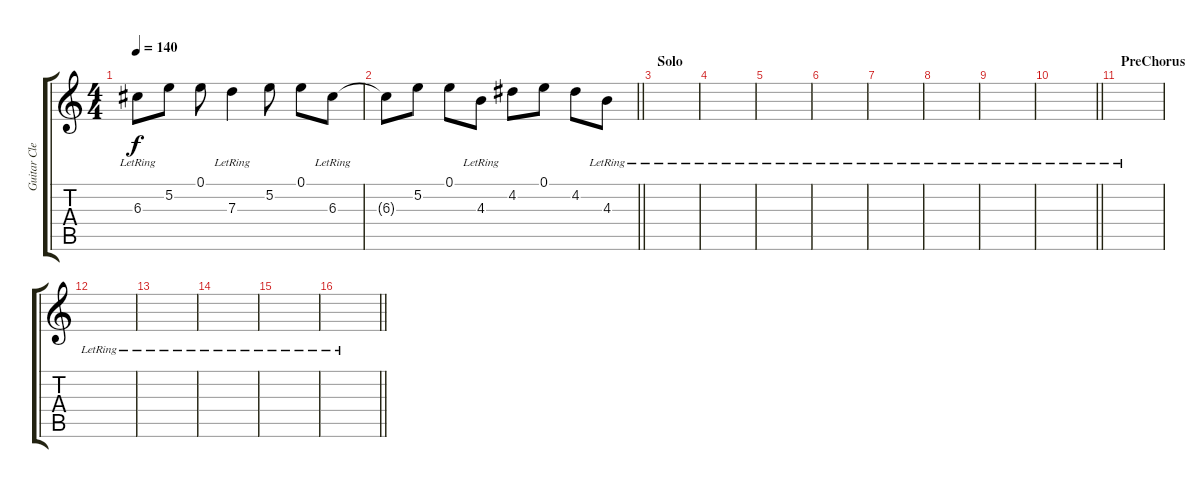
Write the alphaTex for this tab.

\track ("Guitar Clean" "Guitar Cle") {instrument electricguitarclean}
\staff {score tabs}
\tuning (E4 B3 G3 D3 A2 E2) {hide}
\ts (4 4)
\tempo 140
\clef g2
\ks c
6.3{lr}.8{dy f} 5.2.8 0.1.8 7.3{lr}.4 5.2.8 0.1.8 6.3{lr}.8 |
\barLineRight lightlight
6.3{t}.8 5.2.8 0.1.8 4.3{lr}.8 4.2.8 0.1.8 4.2.8 4.3{lr}.8 |
\section ("" "Solo")
|
|
|
|
|
|
|
\barLineRight lightlight
|
\section ("" "PreChorus")
|
|
|
|
|
\barLineRight lightlight
